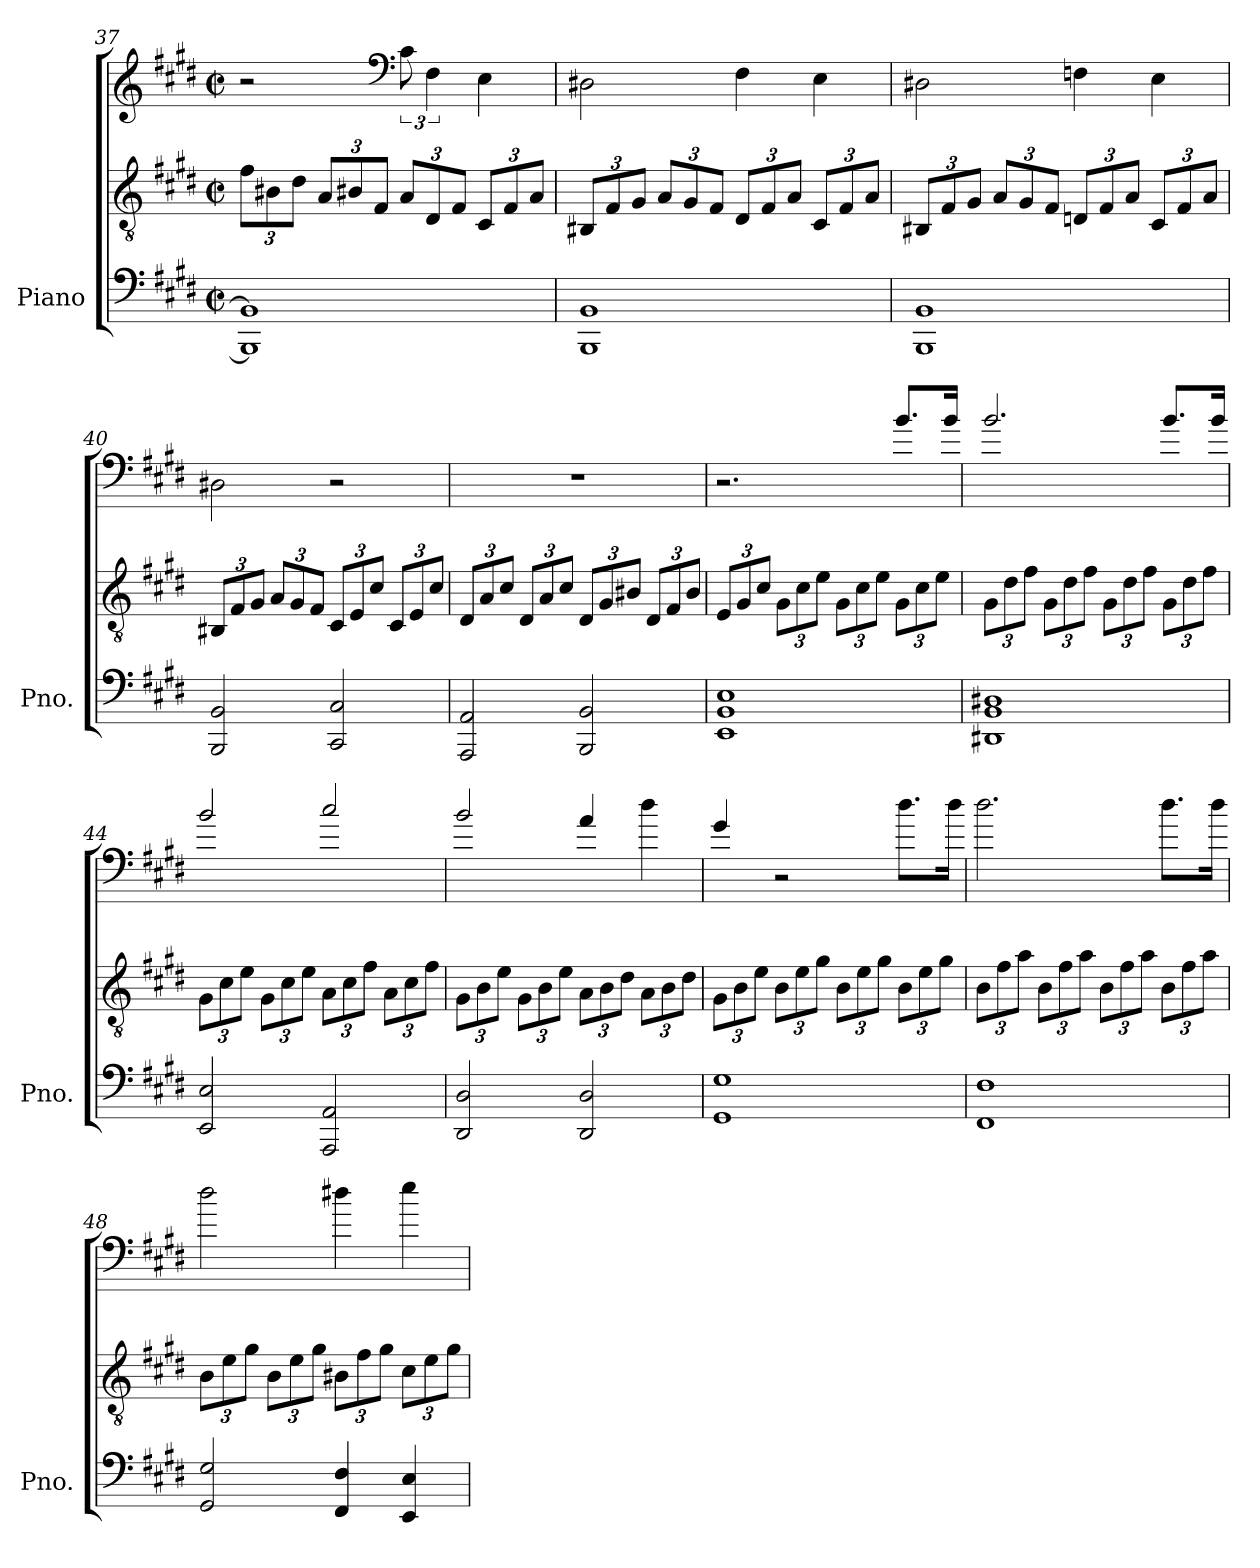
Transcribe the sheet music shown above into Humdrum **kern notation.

**kern	**kern	**kern
*part1	*part1	*part1
*staff3	*staff2	*staff1
*I"Piano	*	*
*I'Pno.	*	*
*clefF5	*clefGv2	*clefG2
*k[f#c#g#d#]	*k[f#c#g#d#]	*k[f#c#g#d#]
*M2/2	*M2/2	*M2/2
*met(c|)	*met(c|)	*met(c|)
=37	=37	=37
*^	*	*
*	*	*Xbrackettup	*
1GGG#]	1GG#]	12f#\L	2r
.	.	12B#X\	.
.	.	12d#\J	.
.	.	12A/L	.
.	.	12B#X/	.
.	.	12F#/J	.
*	*	*	*clefF5
.	.	12A/L	12A\
.	.	12D#/	6D#\
.	.	12F#/J	.
.	.	12C#/L	4C#\
.	.	12F#/	.
.	.	12A/J	.
*v	*v	*	*
=38	=38	=38
1GGG# 1GG#	12BB#X/L	2BB#X\
.	12F#/	.
.	12G#/J	.
.	12A/L	.
.	12G#/	.
.	12F#/J	.
.	12D#/L	4D#\
.	12F#/	.
.	12A/J	.
.	12C#/L	4C#\
.	12F#/	.
.	12A/J	.
!!LO:LB:g=z
=39	=39	=39
1GGG# 1GG#	12BB#X/L	2BB#X\
.	12F#/	.
.	12G#/J	.
.	12A/L	.
.	12G#/	.
.	12F#/J	.
.	12Dn/L	4Dn\
.	12F#/	.
.	12A/J	.
.	12C#/L	4C#\
.	12F#/	.
.	12A/J	.
=40	=40	=40
2GGG#/ 2GG#/	12BB#X/L	2BB#X\
.	12F#/	.
.	12G#/J	.
.	12A/L	.
.	12G#/	.
.	12F#/J	.
2AAA/ 2AA/	12C#/L	2r
.	12E/	.
.	12c#/J	.
.	12C#/L	.
.	12E/	.
.	12c#/J	.
=41	=41	=41
2FFF#/ 2FF#/	12D#/L	1r
.	12A/	.
.	12c#/J	.
.	12D#/L	.
.	12A/	.
.	12c#/J	.
2GGG#/ 2GG#/	12D#/L	.
.	12G#/	.
.	12B#X/J	.
.	12D#/L	.
.	12F#/	.
.	12B#/J	.
!!LO:LB:g=z
=42	=42	=42
1CC# 1GG# 1C#	12E/L	2.r
.	12G#/	.
.	12c#/J	.
.	12G#\L	.
.	12c#\	.
.	12e\J	.
.	12G#\L	.
.	12c#\	.
.	12e\J	.
.	12G#\L	8.g#/L
.	12c#\	.
.	12e\J	.
.	.	16g#/Jk
=43	=43	=43
1BBB#X 1GG# 1BB#X	12G#\L	2.g#/
.	12d#\	.
.	12f#\J	.
.	12G#\L	.
.	12d#\	.
.	12f#\J	.
.	12G#\L	.
.	12d#\	.
.	12f#\J	.
.	12G#\L	8.g#/L
.	12d#\	.
.	12f#\J	.
.	.	16g#/Jk
=44	=44	=44
2CC#/ 2C#/	12G#\L	2g#/
.	12c#\	.
.	12e\J	.
.	12G#\L	.
.	12c#\	.
.	12e\J	.
2FFF#/ 2FF#/	12A\L	2a/
.	12c#\	.
.	12f#\J	.
.	12A\L	.
.	12c#\	.
.	12f#\J	.
!!LO:LB:g=z
=45	=45	=45
2BBB/ 2BB/	12G#\L	2g#/
.	12B\	.
.	12e\J	.
.	12G#\L	.
.	12B\	.
.	12e\J	.
2BBB/ 2BB/	12A\L	4f#/
.	12B\	.
.	12d#\J	.
.	12A\L	4b\
.	12B\	.
.	12d#\J	.
=46	=46	=46
1EE 1E	12G#\L	4e/
.	12B\	.
.	12e\J	.
.	12B\L	2r
.	12e\	.
.	12g#\J	.
.	12B\L	.
.	12e\	.
.	12g#\J	.
.	12B\L	8.b\L
.	12e\	.
.	12g#\J	.
.	.	16b\Jk
=47	=47	=47
1DD# 1D#	12B\L	2.b\
.	12f#\	.
.	12a\J	.
.	12B\L	.
.	12f#\	.
.	12a\J	.
.	12B\L	.
.	12f#\	.
.	12a\J	.
.	12B\L	8.b\L
.	12f#\	.
.	12a\J	.
.	.	16b\Jk
!!LO:PB:g=z
=48	=48	=48
2EE/ 2E/	12B\L	2b\
.	12e\	.
.	12g#\J	.
.	12B\L	.
.	12e\	.
.	12g#\J	.
4DD#/ 4D#/	12B#X\L	4b#X\
.	12f#\	.
.	12g#\J	.
4CC#/ 4C#/	12c#\L	4cc#\
.	12e\	.
.	12g#\J	.
=	=	=
*-	*-	*-
